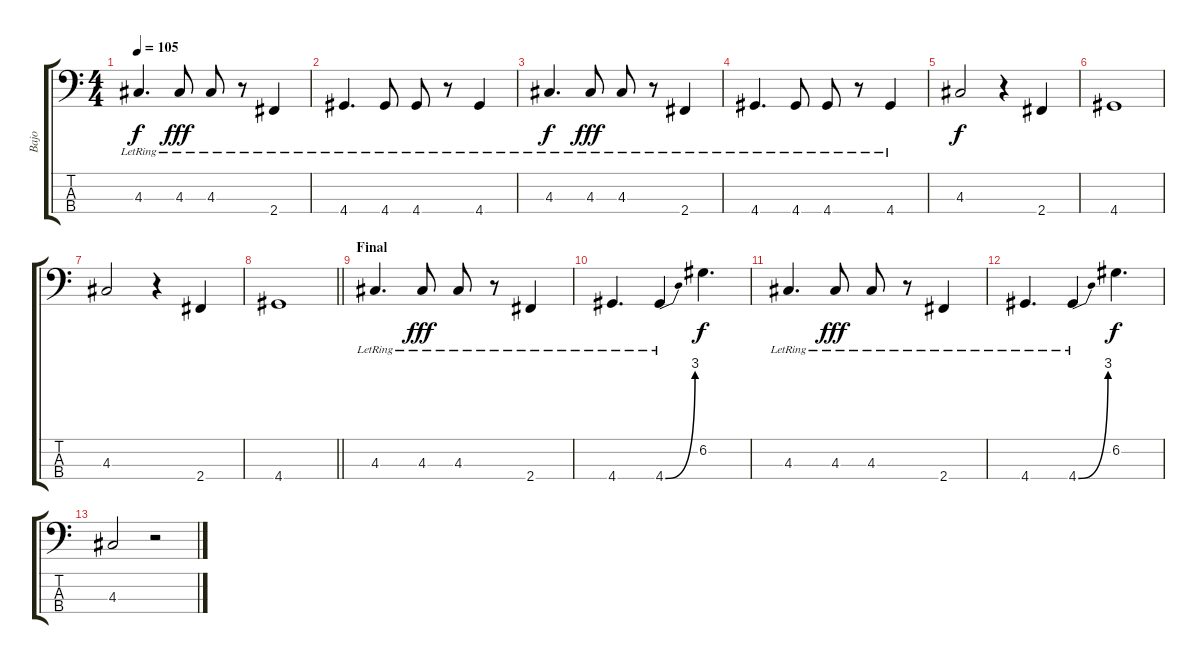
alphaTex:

\track ("Bajo" "Bajo") {instrument electricbassfinger}
\staff {score tabs}
\tuning (G2 D2 A1 E1) {hide}
\ts (4 4)
\tempo 105
\clef f4
\ks c
4.3{lr}.4{d dy f} 4.3{lr}.8{dy fff} 4.3{lr}.8 r.8 2.4{lr}.4 |
4.4{lr}.4{d} 4.4{lr}.8 4.4{lr}.8 r.8 4.4{lr}.4 |
4.3{lr}.4{d dy f} 4.3{lr}.8{dy fff} 4.3{lr}.8 r.8 2.4{lr}.4 |
4.4{lr}.4{d} 4.4{lr}.8 4.4{lr}.8 r.8 4.4{lr}.4 |
4.3.2{dy f} r.4 2.4.4 |
4.4.1 |
4.3.2 r.4 2.4.4 |
\barLineRight lightlight
4.4.1 |
\section ("" "Final")
4.3{lr}.4{d} 4.3{lr}.8{dy fff} 4.3{lr}.8 r.8 2.4{lr}.4 |
4.4{lr}.4{d} 4.4{be (bend 0 0 60 12) lr}.4 6.2.4{d dy f} |
4.3{lr}.4{d} 4.3{lr}.8{dy fff} 4.3{lr}.8 r.8 2.4{lr}.4 |
4.4{lr}.4{d} 4.4{be (bend 0 0 60 12) lr}.4 6.2.4{d dy f} |
4.3.2 r.2
